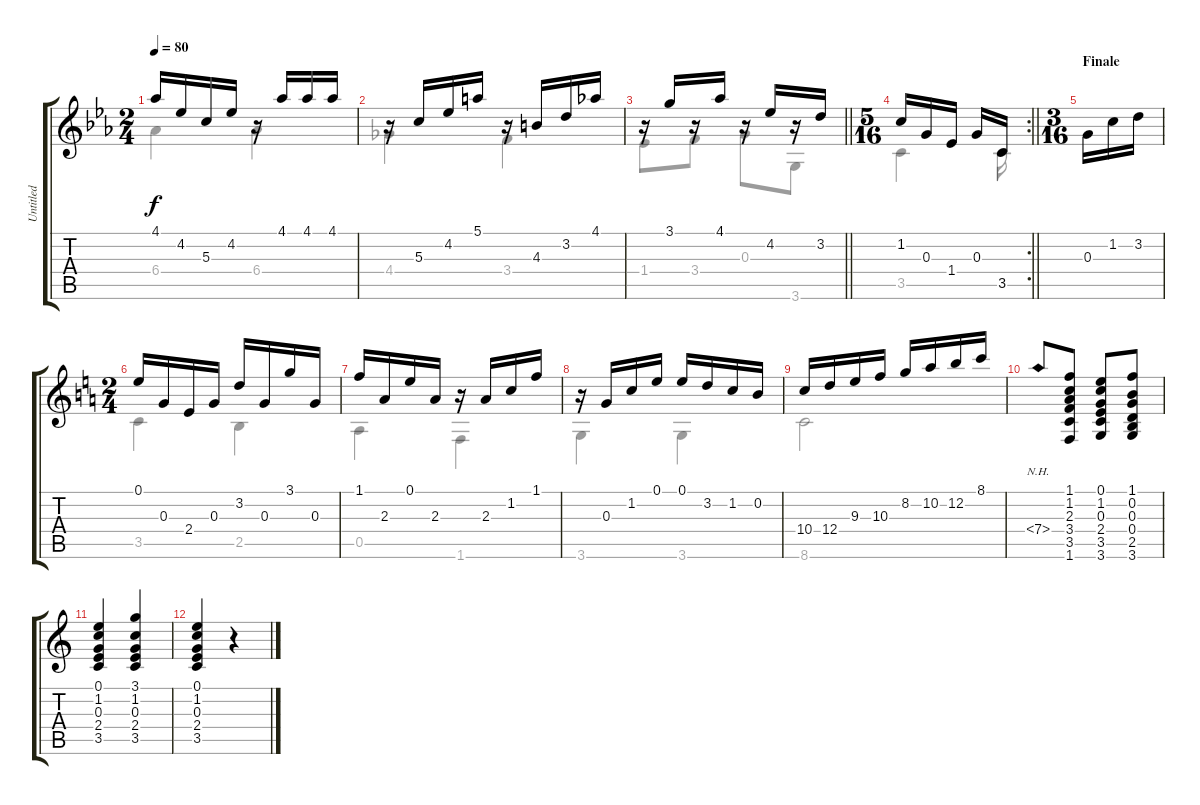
\track ("Untitled" "Untitled") {instrument acousticguitarnylon}
\staff {score tabs}
\tuning (E4 B3 G3 D3 A2 E2) {hide}
\voice
\ts (2 4)
\tempo 80
\clef g2
\ks eb
4.1.16{dy f} 4.2.16 5.3.16 4.2.16 r.16 4.1.16 4.1.16 4.1.16 |
r.16 5.3.16 4.2.16 5.1.16 r.16 4.3.16 3.2.16 4.1.16 |
\barLineRight lightlight
r.16 3.1.16 r.16 4.1.16 r.16 4.2.16 r.16 3.2.16 |
\rc 2
\ts (5 16)
\barLineRight lightlight
1.2.16 0.3.16 1.4.16 0.3.16 3.5.16 |
\ts (3 16)
\section ("" "Finale")
0.3.16 1.2.16 3.2.16 |
\ts (2 4)
\ks c
0.1.16 0.3.16 2.4.16 0.3.16 3.2.16 0.3.16 3.1.16 0.3.16 |
1.1.16 2.3.16 0.1.16 2.3.16 r.16 2.3.16 1.2.16 1.1.16 |
r.16 0.3.16 1.2.16 0.1.16 0.1.16 3.2.16 1.2.16 0.2.16 |
10.4.16 12.4.16 9.3.16 10.3.16 8.2.16 10.2.16 12.2.16 8.1.16 |
7.4{nh}.8 (1.1 1.2 2.3 3.4 3.5 1.6).8 (0.1 1.2 0.3 2.4 3.5 3.6).8 (1.1 0.2 0.3 0.4 2.5 3.6).8 |
(0.1 1.2 0.3 2.4 3.5).4 (3.1 1.2 0.3 2.4 3.5).4 |
(0.1 1.2 0.3 2.4 3.5).4 r.4
\voice
\clef g2
\ottava regular
\simile none
\ks eb
6.4.4{dy f} 6.4.4 |
4.4.4 3.4.4 |
\barLineRight lightlight
1.4.8 3.4.8 0.3.8 3.6.8 |
\barLineRight lightlight
3.5.4 3.5.16 |
|
\ks c
3.5.4 2.5.4 |
0.5.4 1.6.4 |
3.6.4 3.6.4 |
8.6.2 |
|
|
